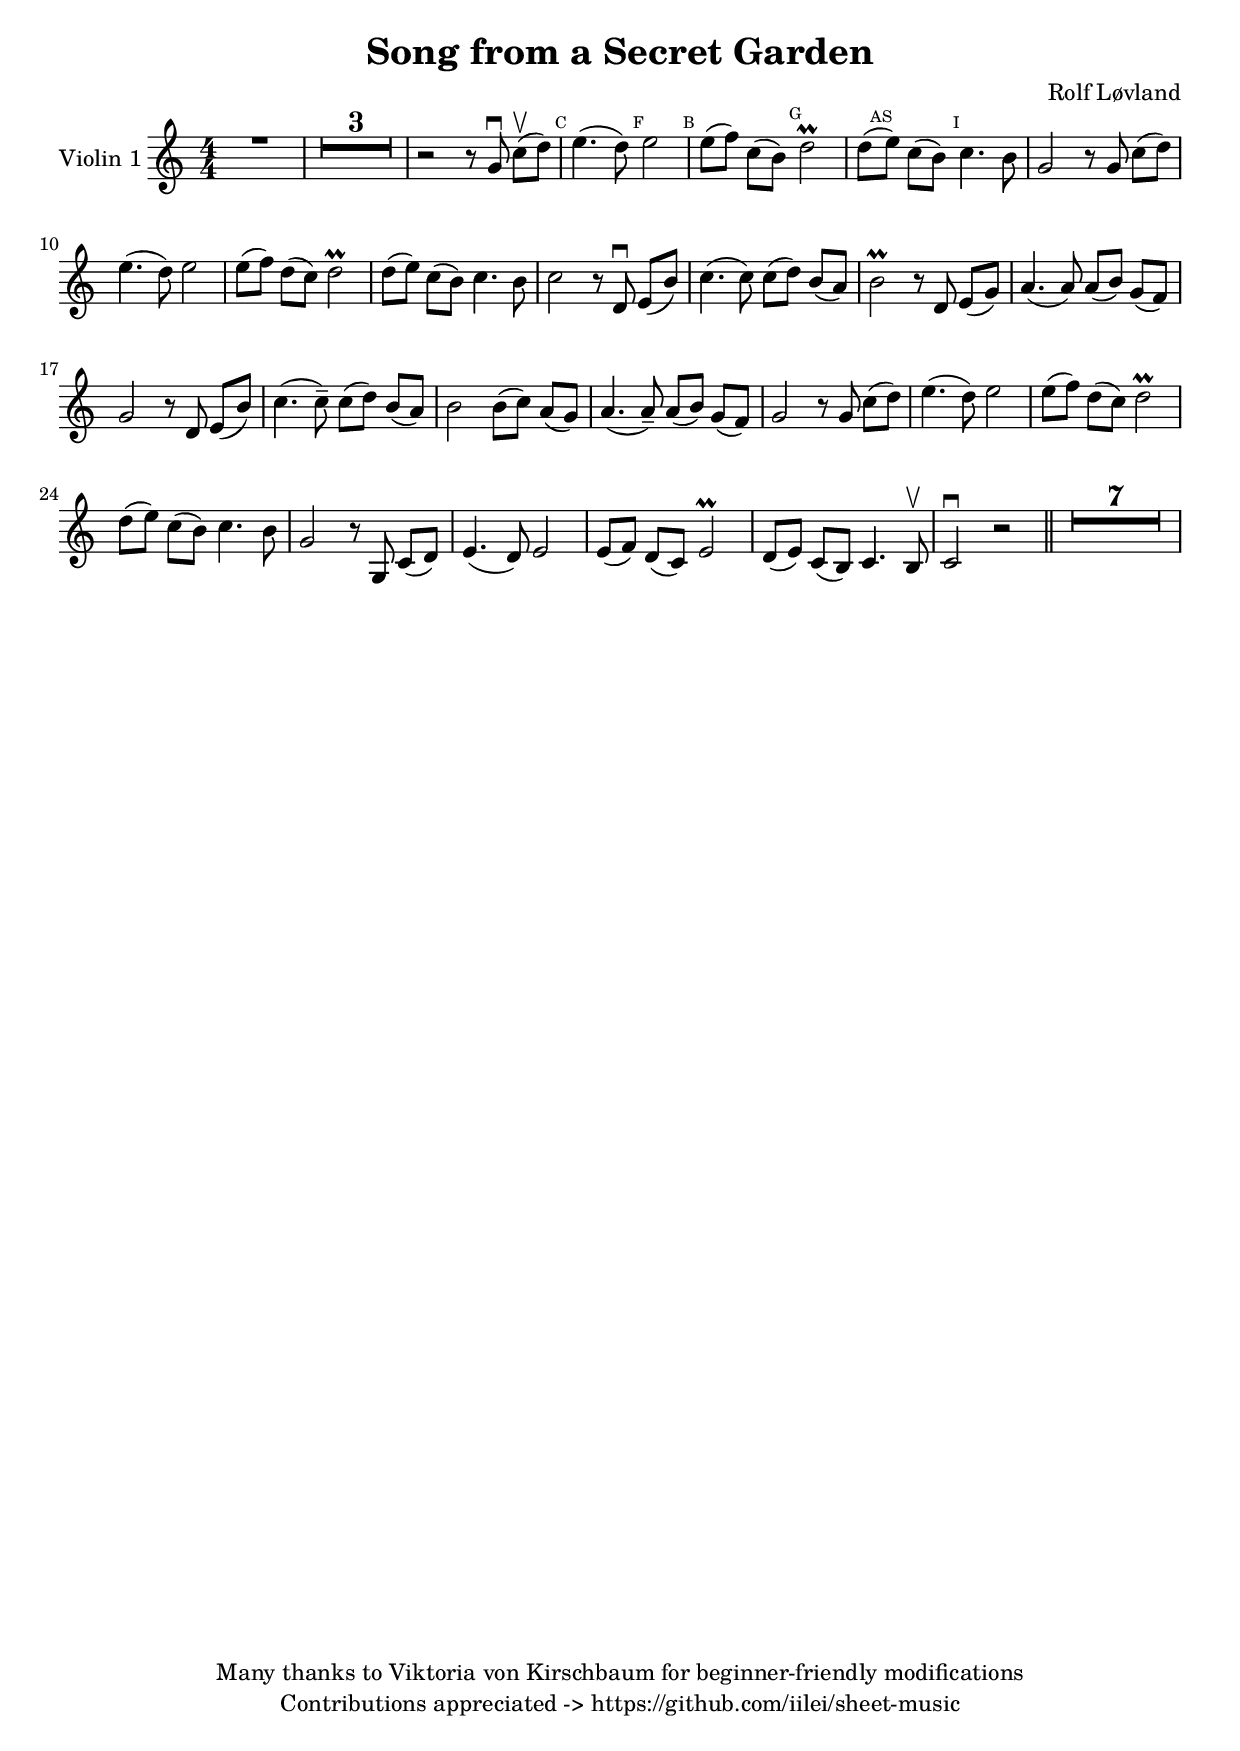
\version "2.20.0"
% https://www.hacklily.org/?edit=iilei/sheet-music/Song_from_a_Secret_Garden.ly

\header {
    title = "Song from a Secret Garden"
    composer = "Rolf Løvland"
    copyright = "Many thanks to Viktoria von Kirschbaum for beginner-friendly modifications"
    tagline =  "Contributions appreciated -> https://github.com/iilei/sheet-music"
}

\paper {fonts = #
        #(set-paper-size "a5")
        #(define fonts
             (set-global-fonts
              #:music "emmentaler"
              #:brace "emmentaler"
              #:roman "TeXGyre Schola"
              #:sans "TeXGyre Heros"
              ))
}

global = {
    \time 4/4
}


\score {
    \new StaffGroup \relative a' {
        \set Staff.instrumentName = #"Violin 1"
        \override Glissando.style = #'trill

        % "b" Symbole auf Notenlinen => Ton wird eine halbe Note tiefer gespielt
        \set Staff.keySignature = #`(((0 . 6) . ,FLAT)
                                     ((0 . 9) . ,FLAT)
                                     ((0 . 5) . ,FLAT)
                                     )
        \compressFullBarRests
        \numericTimeSignature
        \override MultiMeasureRest.expand-limit = #2
        \override MultiMeasureRest.staff-position = #2
        \omit Accidental  % omit natural marks (Auflösungszeichen) - alternativ: b8 -> bes8

        R1 |
        R1*3 |
        r2 r8 g\downbow c[\upbow(d)] |
        % Frage; ist in der handschriftichen Fassung ein "C" über dem Notenkopf? Dann ein "F" und "B" ?
        % sind dafür ausdruckelemente (http://lilypond.org/doc/v2.19/Documentation/notation/expressive-marks-attached-to-notes)
        % oder simple Textartige Zeichen (http://lilypond.org/doc/v2.18/Documentation/notation/writing-text#text-marks)
        % angemessen?
        \mark \markup { \teeny C } e4.( d8) \mark \markup { \teeny F }  e2 |
        \mark \markup { \teeny B } e8[( f8)] c8[( b8)]  \mark \markup { \teeny G } d2\prall |
        % ende der ersten reihe

        d8[(\mark \markup { \teeny AS }  e8)] c8[( b8)] \mark \markup { \teeny I } c4. b8 |
        g2 r8 g8 c8[( d8)] |
        e4.( d8) e2 |
        e8[( f8)] d8[( c8)] d2\prall
        % ende der zweiten reihe

        d8[(e8)] c8[( b8)] c4. b8 |
        c2 r8 d,\downbow e[(b')] |
        c4.( c8) c8( d8) b[( a)]
        % ende der dritten reihe

        b2\prall r8 d, e[( g)]
        a4.( a8) a8[( b8)] g8[( f8)]
        g2 r8 d8 e[( b')]
        % ende der vierten reihe

        % http://lilypond.org/doc/v2.19/Documentation/notation/expressive-marks-attached-to-notes
        % tenuto => -- => strich über notenkpf / Artikulationszeichen
        c4.(c8--) c[( d)] b[( a)] |
        b2 b8[( c)] a[( g)] |
        a4.( a8--) a8[( b)] g8[( f)]
        % ende der fünften reihe

        g2 r8 g8 c[( d)] |
        e4.( d8) e2 |
        e8[(f )] d[( c)] d2\prall
        % ende der sechsten reihe

        d8[(e)] c[(b)] c4. b8 |
        g2 r8 g,8 c8[( d)]
        e4.( d8) e2 |
        e8[( f)] d[( c)] e2\prall | % "Prall" unter dem Notenkopf möglich?
        % ende der siebenten reihe

        d8[( e)] c[( b)] c4. b8 \upbow |
        c2 \downbow r2 \bar "||"  |
        R1*7

    }
}